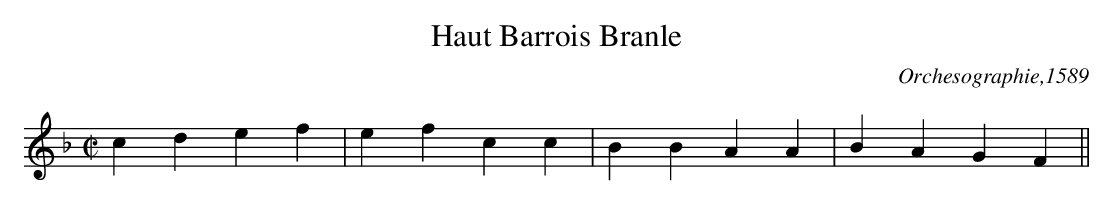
X:1
T:Haut Barrois Branle
C:Orchesographie,1589
L:1/4
M:C|
K:F
cd ef | ef cc |BB AA | BA GF ||
